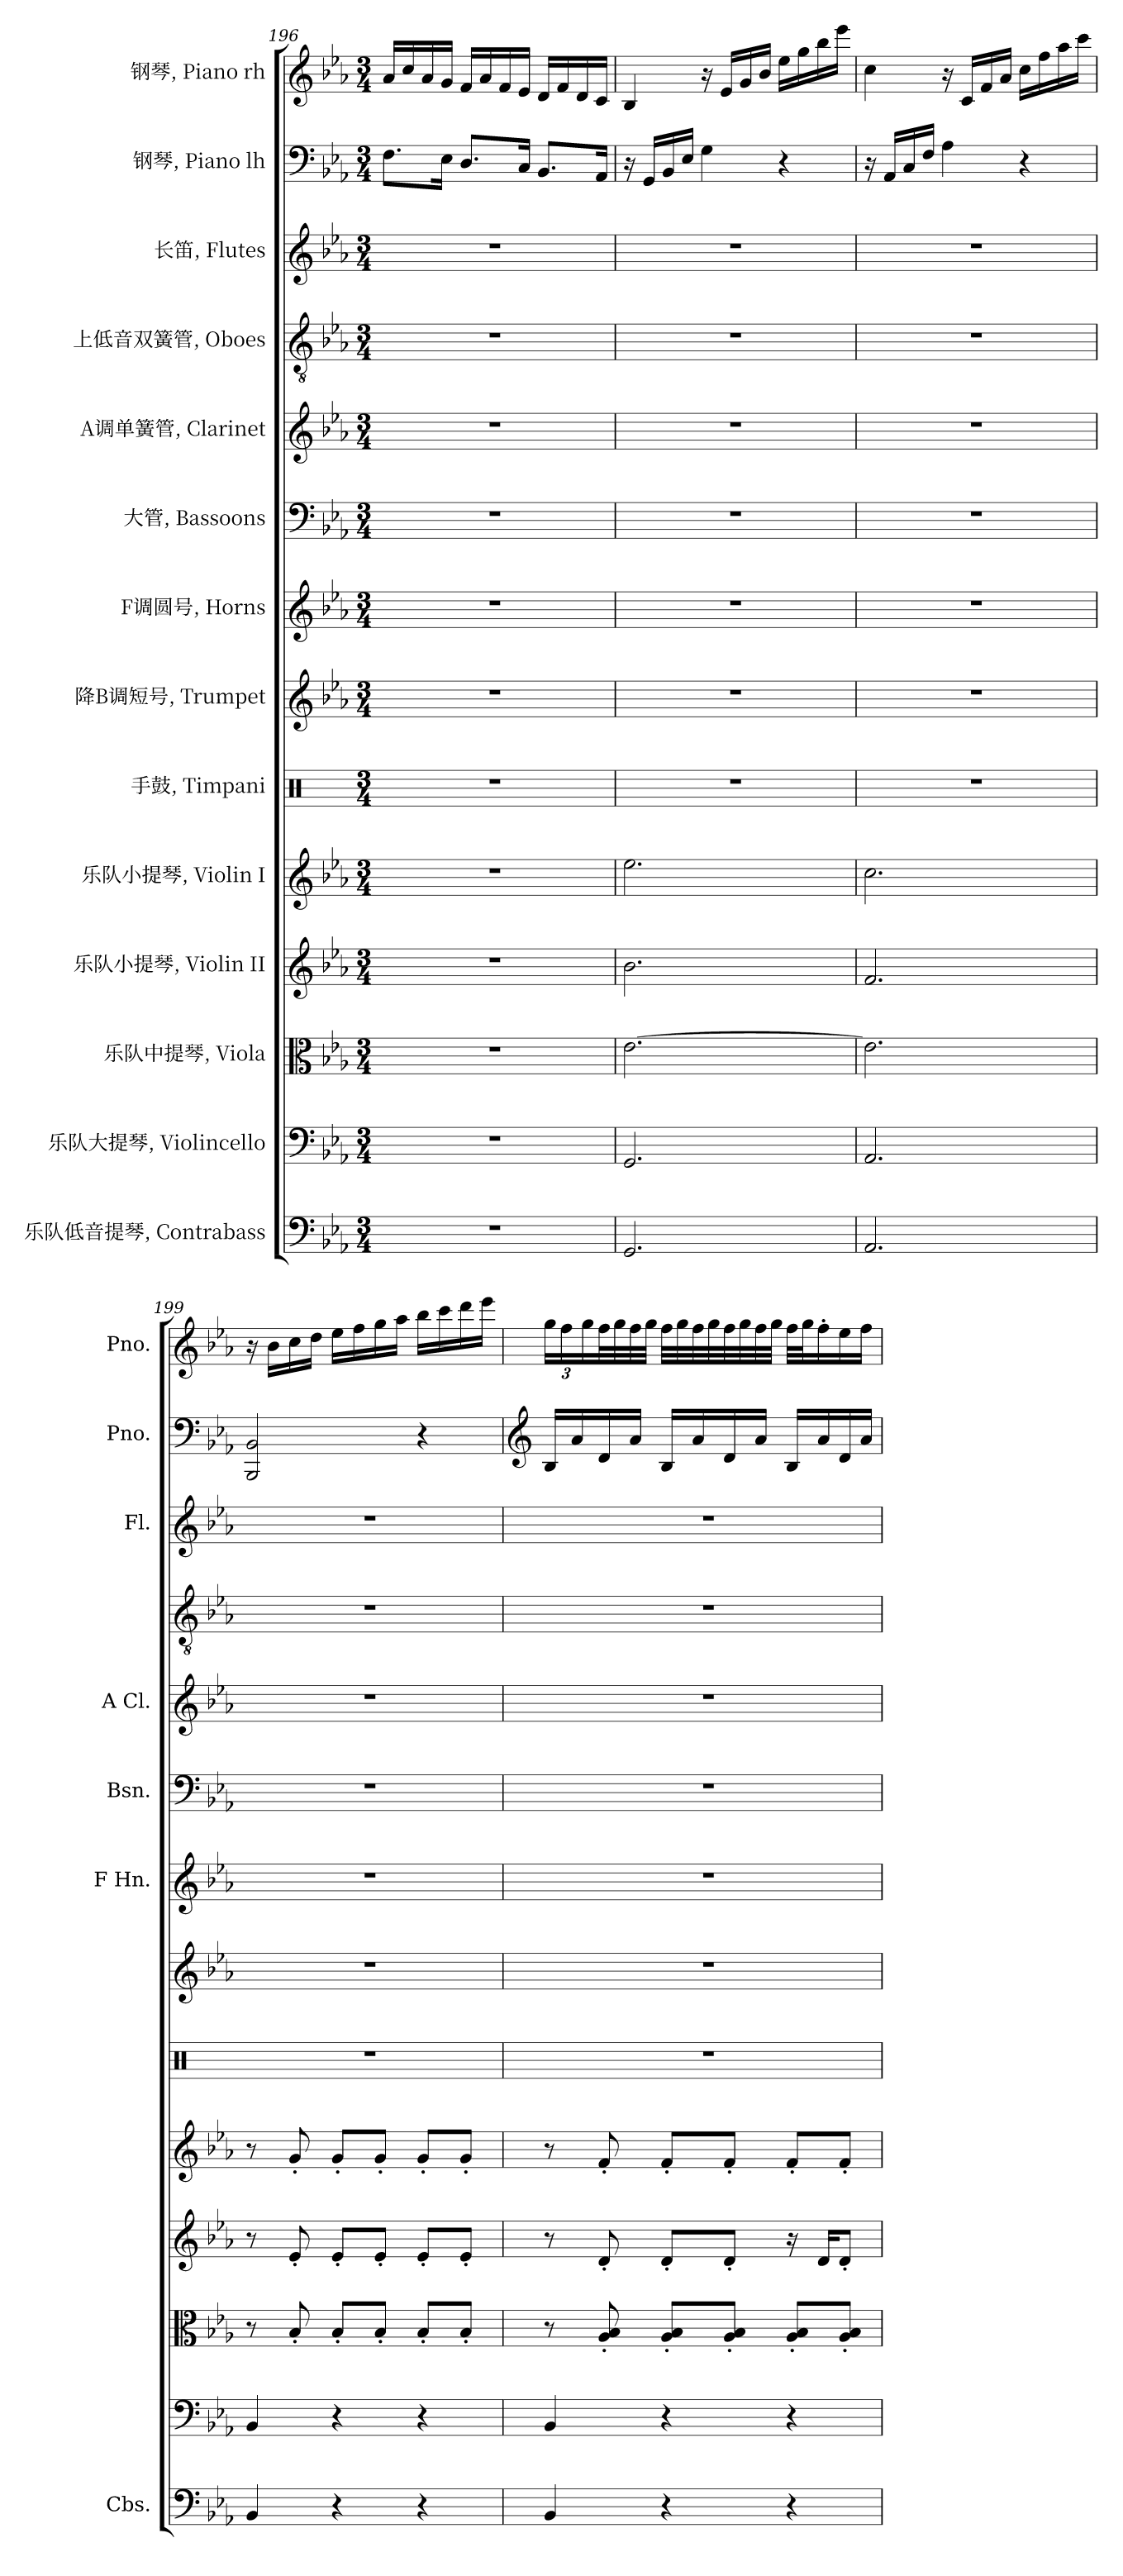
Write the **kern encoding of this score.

**kern	**kern	**kern	**kern	**kern	**kern	**kern	**kern	**kern	**kern	**kern	**kern	**kern	**kern
*part14	*part13	*part12	*part11	*part10	*part9	*part8	*part7	*part6	*part5	*part4	*part3	*part2	*part1
*staff14	*staff13	*staff12	*staff11	*staff10	*staff9	*staff8	*staff7	*staff6	*staff5	*staff4	*staff3	*staff2	*staff1
*I"乐队低音提琴, Contrabass	*I"乐队大提琴, Violincello	*I"乐队中提琴, Viola	*I"乐队小提琴, Violin II	*I"乐队小提琴, Violin I	*I"手鼓, Timpani	*I"降B调短号, Trumpet	*I"F调圆号, Horns	*I"大管, Bassoons	*I"A调单簧管, Clarinet	*I"上低音双簧管, Oboes	*I"长笛, Flutes	*I"钢琴, Piano lh	*I"钢琴, Piano rh
*I'Cbs.	*	*	*	*	*	*	*I'F Hn.	*I'Bsn.	*I'A Cl.	*	*I'Fl.	*I'Pno.	*I'Pno.
*clefF4	*clefF4	*clefC3	*clefG2	*clefG2	*clefX	*clefG2	*clefG2	*clefF4	*clefG2	*clefGv2	*clefG2	*clefF4	*clefG2
*ITrd7c12	*	*	*	*	*	*ITrd1c2	*ITrd4c7	*	*ITrd2c3	*	*	*	*
*k[b-e-a-]	*k[b-e-a-]	*k[b-e-a-]	*k[b-e-a-]	*k[b-e-a-]	*k[]	*k[b-e-a-d-g-]	*k[b-e-a-d-]	*k[b-e-a-]	*k[]	*k[b-e-a-]	*k[b-e-a-]	*k[b-e-a-]	*k[b-e-a-]
*M3/4	*M3/4	*M3/4	*M3/4	*M3/4	*M3/4	*M3/4	*M3/4	*M3/4	*M3/4	*M3/4	*M3/4	*M3/4	*M3/4
=196	=196	=196	=196	=196	=196	=196	=196	=196	=196	=196	=196	=196	=196
2.r	2.r	2.r	2.r	2.r	2.r	2.r	2.r	2.r	2.r	2.r	2.r	8.F\L	16a-/LL
.	.	.	.	.	.	.	.	.	.	.	.	.	16cc/
.	.	.	.	.	.	.	.	.	.	.	.	.	16a-/
.	.	.	.	.	.	.	.	.	.	.	.	16E-\Jk	16g/JJ
.	.	.	.	.	.	.	.	.	.	.	.	8.D/L	16f/LL
.	.	.	.	.	.	.	.	.	.	.	.	.	16a-/
.	.	.	.	.	.	.	.	.	.	.	.	.	16f/
.	.	.	.	.	.	.	.	.	.	.	.	16C/Jk	16e-/JJ
.	.	.	.	.	.	.	.	.	.	.	.	8.BB-/L	16d/LL
.	.	.	.	.	.	.	.	.	.	.	.	.	16f/
.	.	.	.	.	.	.	.	.	.	.	.	.	16d/
.	.	.	.	.	.	.	.	.	.	.	.	16AA-/Jk	16c/JJ
=197	=197	=197	=197	=197	=197	=197	=197	=197	=197	=197	=197	=197	=197
2.GGG/	2.GG/	[2.e-\	2.b-\	2.ee-\	2.r	2.r	2.r	2.r	2.r	2.r	2.r	16r	4B-/
.	.	.	.	.	.	.	.	.	.	.	.	16GG/LL	.
.	.	.	.	.	.	.	.	.	.	.	.	16BB-/	.
.	.	.	.	.	.	.	.	.	.	.	.	16E-/JJ	.
.	.	.	.	.	.	.	.	.	.	.	.	4G\	16r
.	.	.	.	.	.	.	.	.	.	.	.	.	16e-/LL
.	.	.	.	.	.	.	.	.	.	.	.	.	16g/
.	.	.	.	.	.	.	.	.	.	.	.	.	16b-/JJ
.	.	.	.	.	.	.	.	.	.	.	.	4r	16ee-\LL
.	.	.	.	.	.	.	.	.	.	.	.	.	16gg\
.	.	.	.	.	.	.	.	.	.	.	.	.	16bb-\
.	.	.	.	.	.	.	.	.	.	.	.	.	16eee-\JJ
!!LO:PB:g=z
=198	=198	=198	=198	=198	=198	=198	=198	=198	=198	=198	=198	=198	=198
2.AAA-/	2.AA-/	2.e-\]	2.f/	2.cc\	2.r	2.r	2.r	2.r	2.r	2.r	2.r	16r	4cc\
.	.	.	.	.	.	.	.	.	.	.	.	16AA-/LL	.
.	.	.	.	.	.	.	.	.	.	.	.	16C/	.
.	.	.	.	.	.	.	.	.	.	.	.	16F/JJ	.
.	.	.	.	.	.	.	.	.	.	.	.	4A-\	16r
.	.	.	.	.	.	.	.	.	.	.	.	.	16c/LL
.	.	.	.	.	.	.	.	.	.	.	.	.	16f/
.	.	.	.	.	.	.	.	.	.	.	.	.	16a-/JJ
.	.	.	.	.	.	.	.	.	.	.	.	4r	16cc\LL
.	.	.	.	.	.	.	.	.	.	.	.	.	16ff\
.	.	.	.	.	.	.	.	.	.	.	.	.	16aa-\
.	.	.	.	.	.	.	.	.	.	.	.	.	16ccc\JJ
=199	=199	=199	=199	=199	=199	=199	=199	=199	=199	=199	=199	=199	=199
4BBB-/	4BB-/	8r	8r	8r	2.r	2.r	2.r	2.r	2.r	2.r	2.r	2BBB-/ 2BB-/	16r
.	.	.	.	.	.	.	.	.	.	.	.	.	16b-\LL
.	.	8B-'/	8e-'/	8g'/	.	.	.	.	.	.	.	.	16cc\
.	.	.	.	.	.	.	.	.	.	.	.	.	16dd\JJ
4r	4r	8B-'/L	8e-'/L	8g'/L	.	.	.	.	.	.	.	.	16ee-\LL
.	.	.	.	.	.	.	.	.	.	.	.	.	16ff\
.	.	8B-'/J	8e-'/J	8g'/J	.	.	.	.	.	.	.	.	16gg\
.	.	.	.	.	.	.	.	.	.	.	.	.	16aa-\JJ
4r	4r	8B-'/L	8e-'/L	8g'/L	.	.	.	.	.	.	.	4r	16bb-\LL
.	.	.	.	.	.	.	.	.	.	.	.	.	16ccc\
.	.	8B-'/J	8e-'/J	8g'/J	.	.	.	.	.	.	.	.	16ddd\
.	.	.	.	.	.	.	.	.	.	.	.	.	16eee-\JJ
!!LO:PB:g=z
=200	=200	=200	=200	=200	=200	=200	=200	=200	=200	=200	=200	=200	=200
*	*	*	*	*	*	*	*	*	*	*	*	*clefG2	*
*	*	*	*	*	*	*	*	*	*	*	*	*	*Xbrackettup
4BBB-/	4BB-/	8r	8r	8r	2.r	2.r	2.r	2.r	2.r	2.r	2.r	16B-/LL	24gg\LL
.	.	.	.	.	.	.	.	.	.	.	.	.	24ff\
.	.	.	.	.	.	.	.	.	.	.	.	16a-/	.
.	.	.	.	.	.	.	.	.	.	.	.	.	24gg\
.	.	8A-/' 8B-/'	8d'/	8f'/	.	.	.	.	.	.	.	16d/	32ff\L
.	.	.	.	.	.	.	.	.	.	.	.	.	32gg\
.	.	.	.	.	.	.	.	.	.	.	.	16a-/JJ	32ff\
.	.	.	.	.	.	.	.	.	.	.	.	.	32gg\JJJ
4r	4r	8A-/' 8B-/'L	8d'/L	8f'/L	.	.	.	.	.	.	.	16B-/LL	32ff\LLL
.	.	.	.	.	.	.	.	.	.	.	.	.	32gg\
.	.	.	.	.	.	.	.	.	.	.	.	16a-/	32ff\
.	.	.	.	.	.	.	.	.	.	.	.	.	32gg\
.	.	8A-/' 8B-/'J	8d'/J	8f'/J	.	.	.	.	.	.	.	16d/	32ff\
.	.	.	.	.	.	.	.	.	.	.	.	.	32gg\
.	.	.	.	.	.	.	.	.	.	.	.	16a-/JJ	32ff\
.	.	.	.	.	.	.	.	.	.	.	.	.	32gg\JJJ
4r	4r	8A-/' 8B-/'L	16r	8f'/L	.	.	.	.	.	.	.	16B-/LL	32ff\LLL
.	.	.	.	.	.	.	.	.	.	.	.	.	32gg\J
.	.	.	16d/KL	.	.	.	.	.	.	.	.	16a-/	16ff'\
.	.	8A-/' 8B-/'J	8d'/J	8f'/J	.	.	.	.	.	.	.	16d/	16ee-\
.	.	.	.	.	.	.	.	.	.	.	.	16a-/JJ	16ff\JJ
=	=	=	=	=	=	=	=	=	=	=	=	=	=
*-	*-	*-	*-	*-	*-	*-	*-	*-	*-	*-	*-	*-	*-
